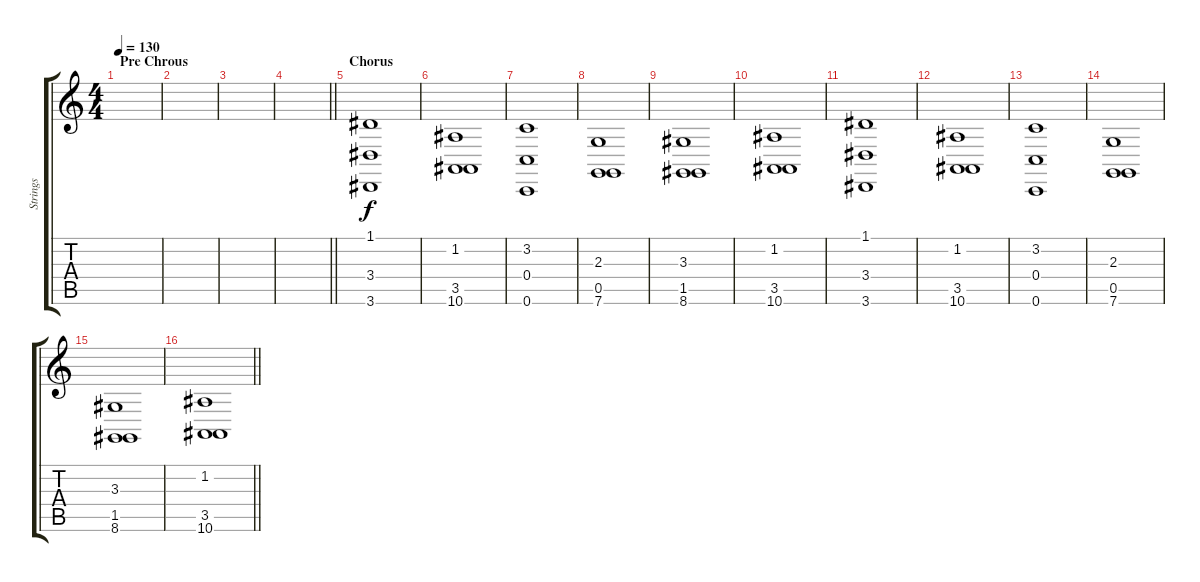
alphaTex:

\track ("Strings" "Strings") {instrument synthstrings1}
\staff {score tabs}
\tuning (D4 A3 F3 C3 G2 C2) {hide}
\ts (4 4)
\section ("" "Pre Chrous")
\tempo 130
\clef g2
\ks c
|
|
|
\barLineRight lightlight
|
\section ("" "Chorus")
(1.1 3.4 3.6).1 |
(1.2 3.5 10.6).1 |
(3.2 0.4 0.6).1 |
(2.3 0.5 7.6).1 |
(3.3 1.5 8.6).1 |
(1.2 3.5 10.6).1 |
(1.1 3.4 3.6).1 |
(1.2 3.5 10.6).1 |
(3.2 0.4 0.6).1 |
(2.3 0.5 7.6).1 |
(3.3 1.5 8.6).1 |
\barLineRight lightlight
(1.2 3.5 10.6).1
